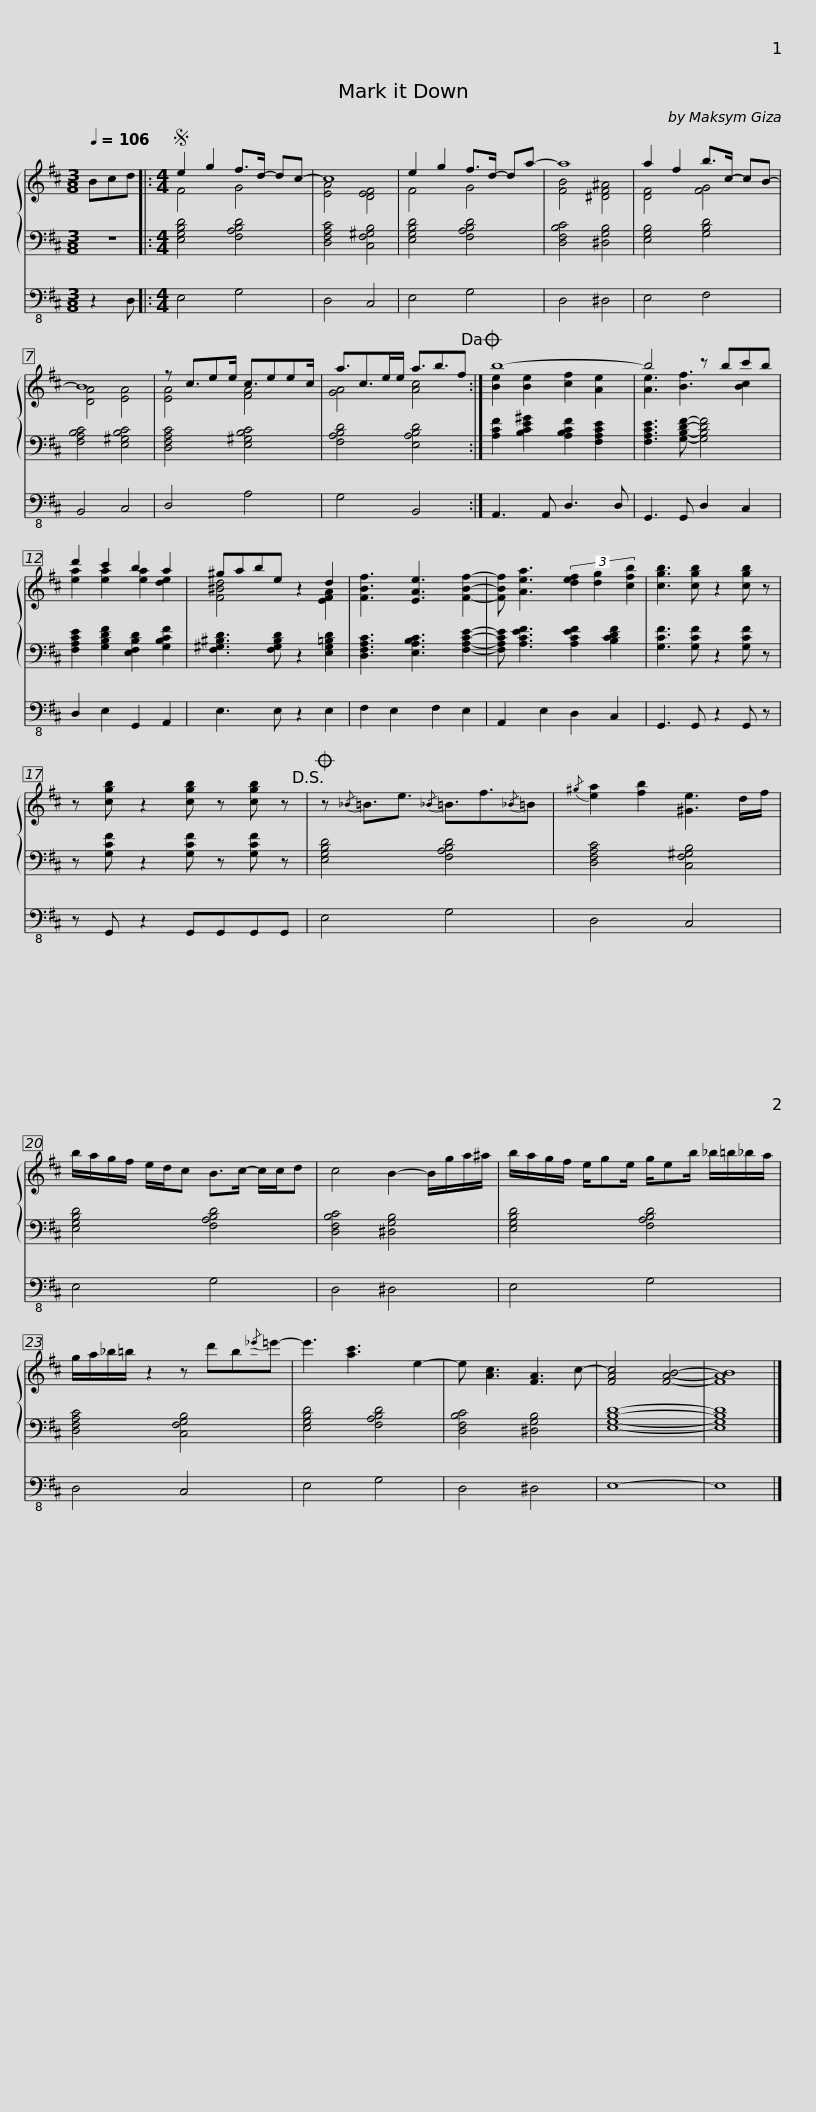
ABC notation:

X:1
%%score { ( 1 3 ) | 2 } 4
L:1/8
Q:1/4=106
M:3/8
I:linebreak $
K:D
V:1 treble
V:3 treble
V:2 bass
V:4 bass-8
V:1
 Bcd |:[M:4/4]S e2 g2 f>d- dc- | c8 | e2 g2 f>d- da- | a8 |$ %5
 a2 f2 b>c- cB- | B8 | z c3/2ee/ c3/2eec/ | a3/2c>ee/ a3/2b3/2f!dacoda! :|$ b8- | %10
 b4 z bc'b | d'2 c'2 b2 a2 | ^gabe z2 d2 |$ [FBf]3 [EAe]3 [FBf]2- | [FBf] [Aea]3 (3[def]2 [dg]2 [cfb]2 | %15
 [cgb]3 [cgb] z2 [cgb] z | z [cgb] z2 [cgb] z [cgb] z!D.S.! |$O z{/_B} =B3/2e3/2{/_B} =B3/2f3/2{/_B}=B |{/^g} [ea]2 [fb]2 [^Ge]3 d/f/ | b/a/g/f/ e/d/c B>c- c/c/d |$ %20
 c4 B2- B/g/a/^a/ | b/a/g/f/ e/ge/ g/eb/ _b/=b/_b/a/ | g/a/_b/=b/ z2 z d'b{/_e'}=e'- |$ e'3 [ac']3 e2- | e [Ac]3 [FA]3 c- | %25
 [FAc]4 [FAB]4- | [FAB]8 |] %27
V:2
 z3 |:[M:4/4] [E,G,B,D]4 [F,A,B,D]4 | [D,F,A,C]4 [C,F,^G,B,]4 | [E,G,B,D]4 [F,A,B,D]4 | [D,F,B,C]4 [^D,G,B,]4 |$ %5
 [E,G,B,]4 [G,B,D]4 | [F,A,B,C]4 [E,^G,B,C]4 | [D,F,A,C]4 [E,^G,B,C]4 | [F,A,B,D]4 [E,A,B,D]4 :|$ [A,CF]2 [B,CE^G]2 [A,B,CF]2 [F,A,CE]2 | %10
 [F,A,CE]3 [G,B,DF]- [G,B,DF]4 | [F,A,CE]2 [G,B,DF]2 [E,F,B,D]2 [G,B,CF]2 | [F,^G,^B,D]3 [F,G,B,D] z2 [E,G,=B,D]2 |$ [D,F,A,C]3 [E,A,B,C]3 [F,A,CE]2- | [F,A,CE] [A,CEF]3 [A,CEF]2 [B,CDF]2 | %15
 [G,CF]3 [G,CF] z2 [G,CF] z | z [G,CF] z2 [G,CF] z [G,CF] z |$ [E,G,B,D]4 [F,A,B,D]4 | [D,F,A,C]4 [C,F,^G,B,]4 | [E,G,B,D]4 [F,A,B,D]4 |$ %20
 [D,F,B,C]4 [^D,G,B,]4 | [E,G,B,D]4 [F,A,B,D]4 | [D,F,A,C]4 [C,F,G,B,]4 |$ [E,G,B,D]4 [F,A,B,D]4 | [D,F,B,C]4 [^D,G,B,]4 | %25
 [E,G,B,D]8- | [E,G,B,D]8 |] %27
V:3
 x3 |:[M:4/4] F4 G4 | [EA]4 [DEF]4 | F4 G4 | [FB]4 [^DF^A]4 |$ %5
 [DF]4 [FG]4 | [DA]4 [EA]4 | [EA]4 [FA]4 | [GA]4 [Ac]4 :|$ [Be]2 [Be]2 [cf]2 [Ae]2 | %10
 [Ae]3 [Bf]3 [Bc]2 | [ea]2 [ea]2 [ea]2 [de]2 | [F^Bd]4 z2 [EFA]2 |$ x8 | x8 | %15
 x8 | x8 |$ x8 | x8 | x8 |$ %20
 x8 | x8 | x8 |$ x8 | x8 | %25
 x8 | x8 |] %27
V:4
 z2 D, |:[M:4/4] E,4 G,4 | D,4 C,4 | E,4 G,4 | D,4 ^D,4 |$ %5
 E,4 F,4 | B,,4 C,4 | D,4 A,4 | G,4 B,,4 :|$ A,,3 A,, D,3 D, | %10
 G,,3 G,, D,2 C,2 | D,2 E,2 G,,2 A,,2 | E,3 E, z2 E,2 |$ F,2 E,2 F,2 E,2 | A,,2 E,2 D,2 C,2 | %15
 G,,3 G,, z2 G,, z | z G,, z2 G,,G,,G,,G,, |$ E,4 G,4 | D,4 C,4 | E,4 G,4 |$ %20
 D,4 ^D,4 | E,4 G,4 | D,4 C,4 |$ E,4 G,4 | D,4 ^D,4 | %25
 E,8- | E,8 |] %27
